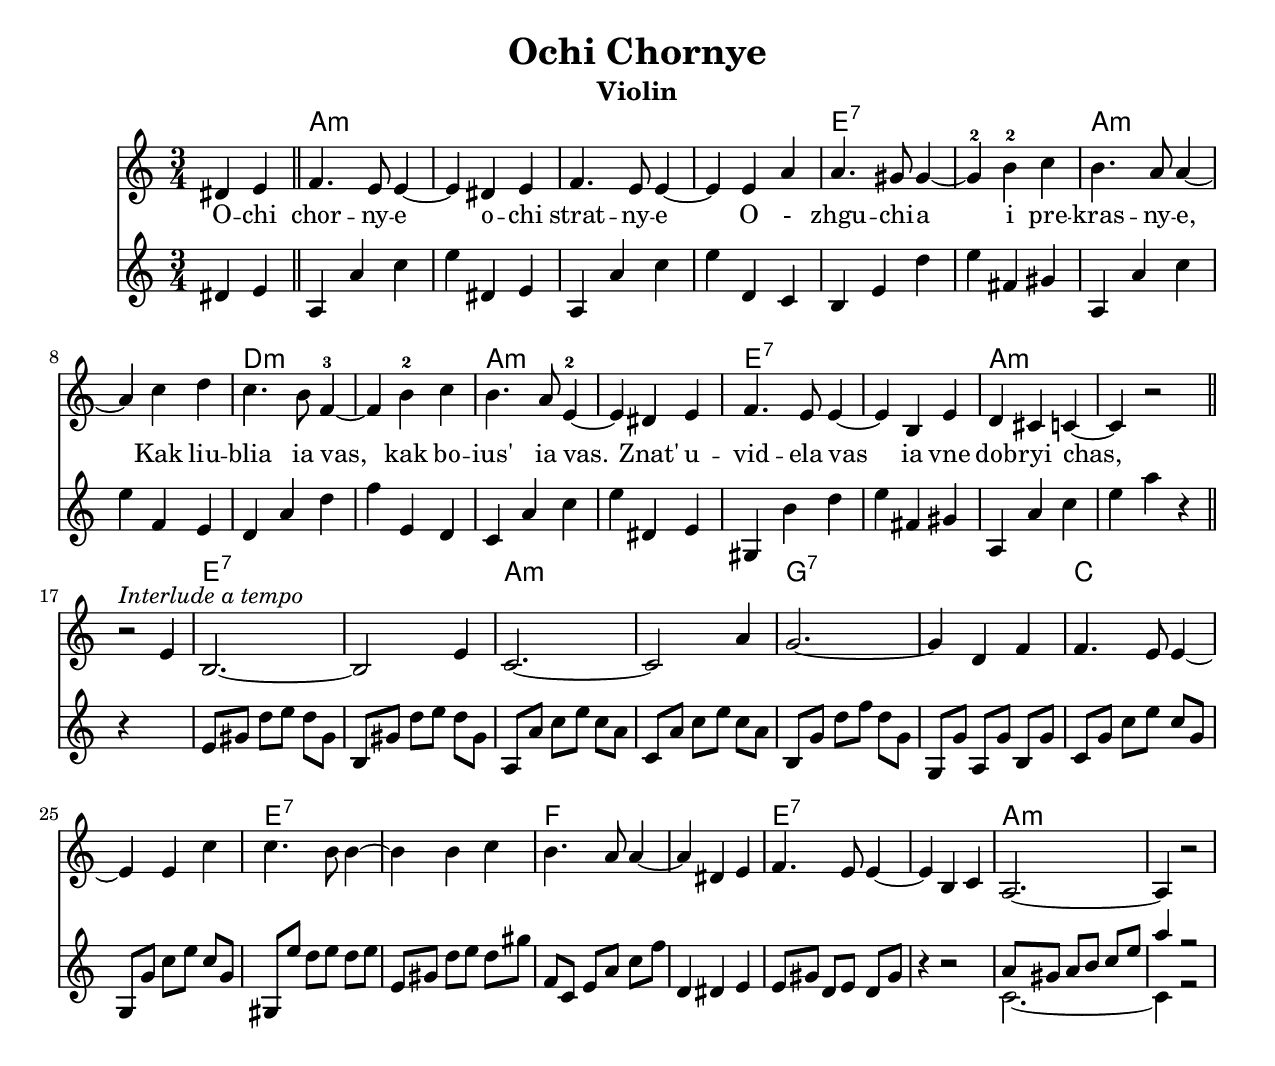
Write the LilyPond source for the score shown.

\version "2.18.0"
\include "english.ly"
\paper{
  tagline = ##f
  print-all-headers = ##t
  #(set-paper-size "letter")
}
date = #(strftime "%d-%m-%Y" (localtime (current-time)))

%\markup{ \italic{ " Updated " \date  }  }

%\markup{ Got something to say? }

global = {
  \clef treble
  \key a \minor
  \time 3/4
  \set Score.markFormatter = #format-mark-box-alphabet
}

%#################################### Melody ########################
melody = \relative c' {
  \global
  \partial 4*2 ds4 e  %lead in notes

  % \repeat volta 2{
  % \mark \default
  \bar "||"
  f4. e8 e4~
  e4 ds e|
  f4. e8 e4~
  e4 e a

  a4. gs8 gs4~|
  gs4-2 b-2 c
  b4. a8 a4~
  a4 c d|

  c4. b8 f4-3~
  f4 b-2 c|
  b4. a8 e4-2~|
  e4 ds e

  f4. e8 e4~
  e4 b e
  d4 cs c~
  c4 r 2 %\parenthesize a
  \bar "||"
  \break
  %} repeat end
  r2^\markup{\italic {"Interlude a tempo"}} e4
  b2.~
  b2 e4
  c2.~
  c2 a'4
  g2.~
  g4 d f
  f4. e8 e4~
  e4 e c'
  c4. b8 b4~
  b4 b c|
  b4. a8 a4~|
  a4 ds, e|
  f4. e8 e4~|
  e4 b c|
  a2.~
  a4 r2|
}
\addlyrics {
  O -- chi chor -- ny -- e
  o -- chi strat -- ny -- e
  O - zhgu -- chi -- a
  i pre -- kras -- ny -- e,
  Kak liu -- blia ia vas,
  kak bo -- ius' ia vas.
  Znat' u -- vid -- ela vas
  ia vne dob -- ryi chas,
}

secund = \relative c' {
  \global
  \partial 4*2 ds4 e  %lead in notes
  a,4 a' c
  e4 ds, e
  a,4 a' c
  e4 d, c

  b4 e d'
  e4 fs, gs  %up 8va from orig.
  a,4 a' c
  e4 f, e

  d4 a' d
  f4 e, d
  c4 a' c

  e4 ds, e
  gs,4 b' d
  e4 fs, gs  %up 8va from orig.
  a,4 a' c
  e4 a r


  % Interlude
  r4*3
  e,8[gs] d'[e] d[gs,]|
  b,8[gs']d'[e] d[gs,]
  a,8[a']c[e]c[a]
  c,8[a']c[e]c[a]

  b,8[g']d'[f]d[g,]
  g,8[g']a,[g']b,[g']
  c,8[g']c[e]c[g]
  g,8[g'] c[e]c[g]

  gs,8[e'']d[e]d[e]
  e,8[gs]d'[e] d[gs]
  f,8[c]e[a]c[f]
  d,4 ds e
  e8[gs]d[e]d[gs]
  r4 r2
  <<
    {
      a8[gs]a[b]c[e]
      a4 r2
    } \\
    {c,,2.~ c4 r2}
  >>
}


%################################# Chords #######################
harmonies = \chordmode {
  \skip 2
  a4*12:m
  e4*6:7
  a4*6:m
  d4*6:m
  a4*6:m
  e4*6:7
  a4*6:m
  % Interlude
  s4*3
  e4*6:7
  a4*6:m
  g4*6:7
  c4*6
  e4*6:7
  f4*6
  e4*6:7
  a4*6:m

}



\score {
  <<
    \new ChordNames {
      \set chordChanges = ##f
      \harmonies
    }
    \new Staff
    \melody
    \new Staff \secund
  >>
  \header{
    title= "Ochi Chornye"
    subtitle=""
    composer= ""
    instrument = "Violin"
    arranger= ""
  }
  \midi{\tempo 4 = 120}
  \layout{indent = 1.0\cm}
}
%{
% more verses:
\markup{}
\markup {
  \fill-line {
    \hspace #0.1 % distance from left margin
    \column {
      \line { "1."
	\column {
	  ""
	}
      }
      \hspace #0.2 % vertical distance between verses
      \line { "2."
	\column {
	 ""
	}
      }
    }
    \hspace #0.1  % horiz. distance between columns
    \column {
      \line { "3."
	\column {
	  ""
	}
      }
      \hspace #0.2 % distance between verses
      \line { "4."
	\column {
	 ""
	}
      }
    }
    \hspace #0.1 % distance to right margin
  }
}

%}
